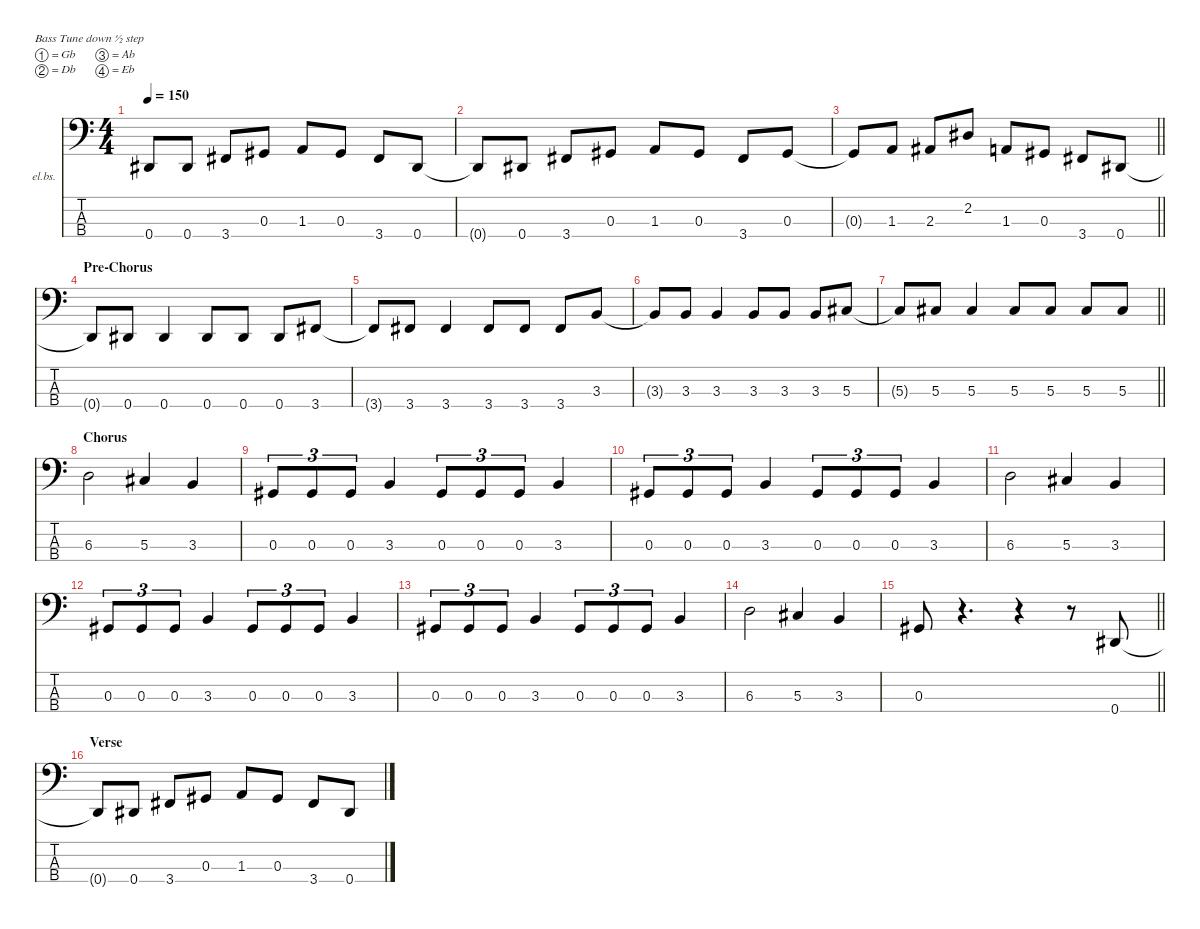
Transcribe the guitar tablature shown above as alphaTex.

\defaultSystemsLayout 4
\hideDynamics
\bracketExtendMode nobrackets
\firstSystemTrackNameOrientation horizontal
\otherSystemsTrackNameOrientation horizontal
\track ("Lexxi Foxxx" "el.bs.") {instrument electricbasspick}
\staff {score tabs}
\tuning (Gb2 Db2 Ab1 Eb1)
\ts (4 4)
\tempo 150
\clef f4
\ks c
0.4{t}.8{dy f} 0.4.8 3.4.8 0.3.8 1.3.8 0.3.8 3.4.8 0.4.8 |
0.4{t}.8 0.4.8 3.4.8 0.3.8 1.3.8 0.3.8 3.4.8 0.3.8 |
\barLineRight lightlight
0.3{t}.8 1.3.8 2.3.8 2.2.8 1.3.8 0.3.8 3.4.8 0.4.8 |
\section ("" "Pre-Chorus")
0.4{t}.8 0.4.8 0.4.4 0.4.8 0.4.8 0.4.8 3.4.8 |
3.4{t}.8 3.4.8 3.4.4 3.4.8 3.4.8 3.4.8 3.3.8 |
3.3{t}.8 3.3.8 3.3.4 3.3.8 3.3.8 3.3.8 5.3.8 |
\barLineRight lightlight
5.3{t}.8 5.3.8 5.3.4 5.3.8 5.3.8 5.3.8 5.3.8 |
\section ("" "Chorus")
6.3.2 5.3.4 3.3.4 |
0.3.8{tu (3 2)} 0.3.8{tu (3 2)} 0.3.8{tu (3 2)} 3.3.4 0.3.8{tu (3 2)} 0.3.8{tu (3 2)} 0.3.8{tu (3 2)} 3.3.4 |
0.3.8{tu (3 2)} 0.3.8{tu (3 2)} 0.3.8{tu (3 2)} 3.3.4 0.3.8{tu (3 2)} 0.3.8{tu (3 2)} 0.3.8{tu (3 2)} 3.3.4 |
6.3.2 5.3.4 3.3.4 |
0.3.8{tu (3 2)} 0.3.8{tu (3 2)} 0.3.8{tu (3 2)} 3.3.4 0.3.8{tu (3 2)} 0.3.8{tu (3 2)} 0.3.8{tu (3 2)} 3.3.4 |
0.3.8{tu (3 2)} 0.3.8{tu (3 2)} 0.3.8{tu (3 2)} 3.3.4 0.3.8{tu (3 2)} 0.3.8{tu (3 2)} 0.3.8{tu (3 2)} 3.3.4 |
6.3.2 5.3.4 3.3.4 |
\barLineRight lightlight
0.3.8 r.4{d} r.4 r.8 0.4.8 |
\section ("" "Verse")
0.4{t}.8 0.4.8 3.4.8 0.3.8 1.3.8 0.3.8 3.4.8 0.4.8
